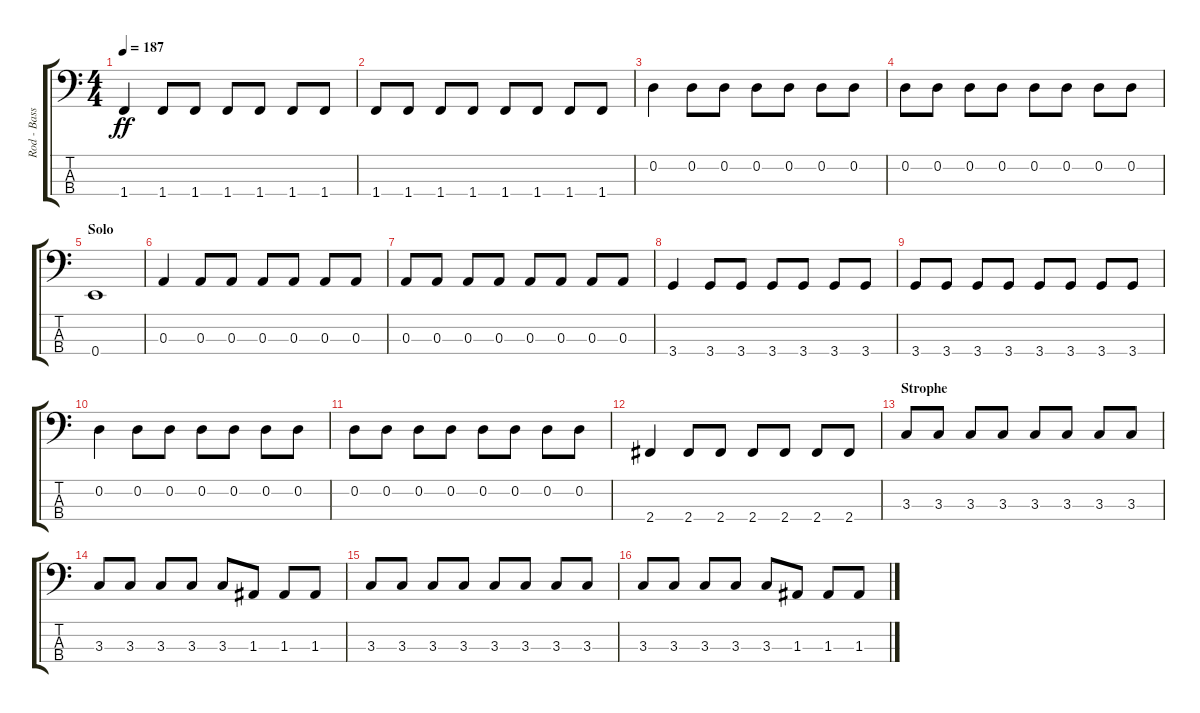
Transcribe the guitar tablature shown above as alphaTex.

\track ("Rod - Bass" "Rod - Bass") {instrument electricbassfinger}
\staff {score tabs}
\tuning (G2 D2 A1 E1) {hide}
\ts (4 4)
\tempo 187
\clef f4
\ks c
1.4.4{dy ff} 1.4.8 1.4.8 1.4.8 1.4.8 1.4.8 1.4.8 |
1.4.8 1.4.8 1.4.8 1.4.8 1.4.8 1.4.8 1.4.8 1.4.8 |
0.2.4 0.2.8 0.2.8 0.2.8 0.2.8 0.2.8 0.2.8 |
0.2.8 0.2.8 0.2.8 0.2.8 0.2.8 0.2.8 0.2.8 0.2.8 |
\section ("" "Solo")
0.4.1 |
0.3.4 0.3.8 0.3.8 0.3.8 0.3.8 0.3.8 0.3.8 |
0.3.8 0.3.8 0.3.8 0.3.8 0.3.8 0.3.8 0.3.8 0.3.8 |
3.4.4 3.4.8 3.4.8 3.4.8 3.4.8 3.4.8 3.4.8 |
3.4.8 3.4.8 3.4.8 3.4.8 3.4.8 3.4.8 3.4.8 3.4.8 |
0.2.4 0.2.8 0.2.8 0.2.8 0.2.8 0.2.8 0.2.8 |
0.2.8 0.2.8 0.2.8 0.2.8 0.2.8 0.2.8 0.2.8 0.2.8 |
2.4.4 2.4.8 2.4.8 2.4.8 2.4.8 2.4.8 2.4.8 |
\section ("" "Strophe")
3.3.8 3.3.8 3.3.8 3.3.8 3.3.8 3.3.8 3.3.8 3.3.8 |
3.3.8 3.3.8 3.3.8 3.3.8 3.3.8 1.3.8 1.3.8 1.3.8 |
3.3.8 3.3.8 3.3.8 3.3.8 3.3.8 3.3.8 3.3.8 3.3.8 |
3.3.8 3.3.8 3.3.8 3.3.8 3.3.8 1.3.8 1.3.8 1.3.8
